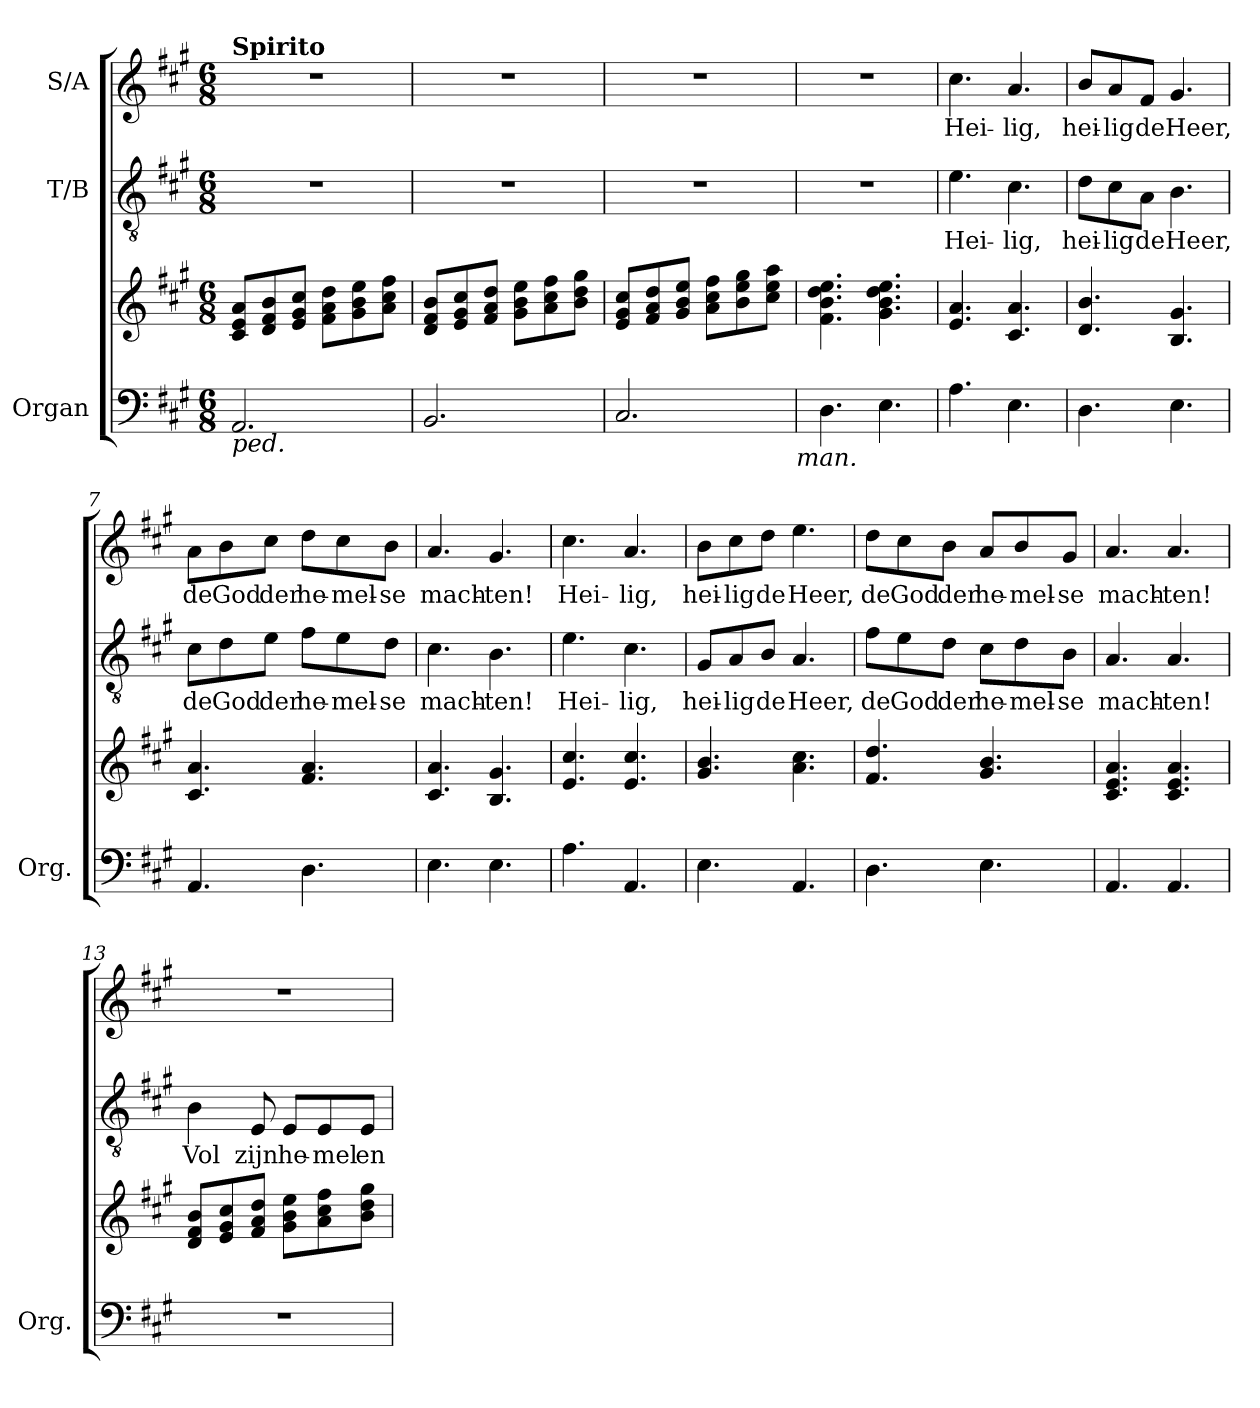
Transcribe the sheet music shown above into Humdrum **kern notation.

**kern	**kern	**kern	**text	**kern	**text
*part3	*part3	*part2	*part2	*part1	*part1
*staff4	*staff3	*staff2	*staff2	*staff1	*staff1
*I"Organ	*	*I"T/B	*	*I"S/A	*
*I'Org.	*	*	*	*	*
*clefF4	*clefG2	*clefGv2	*	*clefG2	*
*k[f#c#g#]	*k[f#c#g#]	*k[f#c#g#]	*	*k[f#c#g#]	*
*A:	*A:	*A:	*	*A:	*
*M6/8	*M6/8	*M6/8	*	*M6/8	*
=1	=1	=1	=1	=1	=1
!	!	!	!	!LO:TX:a:B:t=Spirito	!
!LO:TX:b:i:t=ped.	!	!	!	!	!
2.AA/	8c#/ 8e/ 8a/L	2.r	.	2.r	.
.	8d/ 8f#/ 8b/	.	.	.	.
.	8e/ 8g#/ 8cc#/J	.	.	.	.
.	8f#\ 8a\ 8dd\L	.	.	.	.
.	8g#\ 8b\ 8ee\	.	.	.	.
.	8a\ 8cc#\ 8ff#\J	.	.	.	.
=2	=2	=2	=2	=2	=2
2.BB/	8d/ 8f#/ 8b/L	2.r	.	2.r	.
.	8e/ 8g#/ 8cc#/	.	.	.	.
.	8f#/ 8a/ 8dd/J	.	.	.	.
.	8g#\ 8b\ 8ee\L	.	.	.	.
.	8a\ 8cc#\ 8ff#\	.	.	.	.
.	8b\ 8dd\ 8gg#\J	.	.	.	.
=3	=3	=3	=3	=3	=3
2.C#/	8e/ 8g#/ 8cc#/L	2.r	.	2.r	.
.	8f#/ 8a/ 8dd/	.	.	.	.
.	8g#/ 8b/ 8ee/J	.	.	.	.
.	8a\ 8cc#\ 8ff#\L	.	.	.	.
.	8b\ 8ee\ 8gg#\	.	.	.	.
.	8cc#\ 8ee\ 8aa\J	.	.	.	.
!LO:TX:b:i:t=man.	!	!	!	!	!
=4	=4	=4	=4	=4	=4
4.D\	4.f#\ 4.b\ 4.dd\ 4.ee\	2.r	.	2.r	.
4.E\	4.g#\ 4.b\ 4.dd\ 4.ee\	.	.	.	.
=5	=5	=5	=5	=5	=5
!	!	!	!LO:LY:b	!	!LO:LY:b
4.A\	4.e/ 4.a/	4.e\	Hei-	4.cc#\	Hei-
!	!	!	!LO:LY:b	!	!LO:LY:b
4.E\	4.c#/ 4.a/	4.c#\	-lig,	4.a/	-lig,
=6	=6	=6	=6	=6	=6
!	!	!	!LO:LY:b	!	!LO:LY:b
4.D\	4.d/ 4.b/	8d\L	hei-	8b/L	hei-
!	!	!	!LO:LY:b	!	!LO:LY:b
.	.	8c#\	-lig	8a/	-lig
!	!	!	!LO:LY:b	!	!LO:LY:b
.	.	8A\J	de	8f#/J	de
!	!	!	!LO:LY:b	!	!LO:LY:b
4.E\	4.B/ 4.g#/	4.B\	Heer,	4.g#/	Heer,
!!LO:LB:g=z
=7	=7	=7	=7	=7	=7
!	!	!	!LO:LY:b	!	!LO:LY:b
4.AA/	4.c#/ 4.a/	8c#\L	de	8a\L	de
!	!	!	!LO:LY:b	!	!LO:LY:b
.	.	8d\	God	8b\	God
!	!	!	!LO:LY:b	!	!LO:LY:b
.	.	8e\J	der	8cc#\J	der
!	!	!	!LO:LY:b	!	!LO:LY:b
4.D\	4.f#/ 4.a/	8f#\L	he-	8dd\L	he-
!	!	!	!LO:LY:b	!	!LO:LY:b
.	.	8e\	-mel-	8cc#\	-mel-
!	!	!	!LO:LY:b	!	!LO:LY:b
.	.	8d\J	-se	8b\J	-se
=8	=8	=8	=8	=8	=8
!	!	!	!LO:LY:b	!	!LO:LY:b
4.E\	4.c#/ 4.a/	4.c#\	mach-	4.a/	mach-
!	!	!	!LO:LY:b	!	!LO:LY:b
4.E\	4.B/ 4.g#/	4.B\	-ten!	4.g#/	-ten!
=9	=9	=9	=9	=9	=9
!	!	!	!LO:LY:b	!	!LO:LY:b
4.A\	4.e/ 4.cc#/	4.e\	Hei-	4.cc#\	Hei-
!	!	!	!LO:LY:b	!	!LO:LY:b
4.AA/	4.e/ 4.cc#/	4.c#\	-lig,	4.a/	-lig,
=10	=10	=10	=10	=10	=10
!	!	!	!LO:LY:b	!	!LO:LY:b
4.E\	4.g#/ 4.b/	8G#/L	hei-	8b\L	hei-
!	!	!	!LO:LY:b	!	!LO:LY:b
.	.	8A/	-lig	8cc#\	-lig
!	!	!	!LO:LY:b	!	!LO:LY:b
.	.	8B/J	de	8dd\J	de
!	!	!	!LO:LY:b	!	!LO:LY:b
4.AA/	4.a\ 4.cc#\	4.A/	Heer,	4.ee\	Heer,
=11	=11	=11	=11	=11	=11
!	!	!	!LO:LY:b	!	!LO:LY:b
4.D\	4.f#/ 4.dd/	8f#\L	de	8dd\L	de
!	!	!	!LO:LY:b	!	!LO:LY:b
.	.	8e\	God	8cc#\	God
!	!	!	!LO:LY:b	!	!LO:LY:b
.	.	8d\J	der	8b\J	der
!	!	!	!LO:LY:b	!	!LO:LY:b
4.E\	4.g#/ 4.b/	8c#\L	he-	8a/L	he-
!	!	!	!LO:LY:b	!	!LO:LY:b
.	.	8d\	-mel-	8b/	-mel-
!	!	!	!LO:LY:b	!	!LO:LY:b
.	.	8B\J	-se	8g#/J	-se
=12	=12	=12	=12	=12	=12
!	!	!	!LO:LY:b	!	!LO:LY:b
4.AA/	4.c#/ 4.e/ 4.a/	4.A/	mach-	4.a/	mach-
!	!	!	!LO:LY:b	!	!LO:LY:b
4.AA/	4.c#/ 4.e/ 4.a/	4.A/	-ten!	4.a/	-ten!
!!LO:PB:g=z
=13	=13	=13	=13	=13	=13
!	!	!	!LO:LY:b	!	!
2.r	8d/ 8f#/ 8b/L	4B\	Vol	2.r	.
.	8e/ 8g#/ 8cc#/	.	.	.	.
!	!	!	!LO:LY:b	!	!
.	8f#/ 8a/ 8dd/J	8E/	zijn	.	.
!	!	!	!LO:LY:b	!	!
.	8g#\ 8b\ 8ee\L	8E/L	he-	.	.
!	!	!	!LO:LY:b	!	!
.	8a\ 8cc#\ 8ff#\	8E/	-mel	.	.
!	!	!	!LO:LY:b	!	!
.	8b\ 8dd\ 8gg#\J	8E/J	en	.	.
=	=	=	=	=	=
*-	*-	*-	*-	*-	*-
